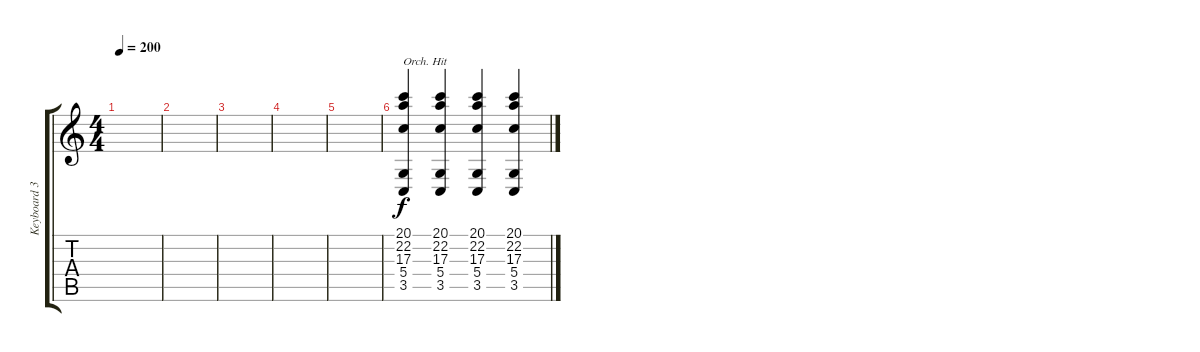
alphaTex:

\track ("Keyboard 3" "Keyboard 3") {instrument synthstrings1}
\staff {score tabs}
\tuning (E4 B3 G3 D3 A2 E2) {hide}
\ts (4 4)
\tempo 200
\clef g2
\ks c
|
|
|
|
|
(20.1 22.2 17.3 5.4 3.5).4{txt "Orch. Hit" volume 16 balance 8 instrument orchestrahit} (20.1 22.2 17.3 5.4 3.5).4 (20.1 22.2 17.3 5.4 3.5).4 (20.1 22.2 17.3 5.4 3.5).4
